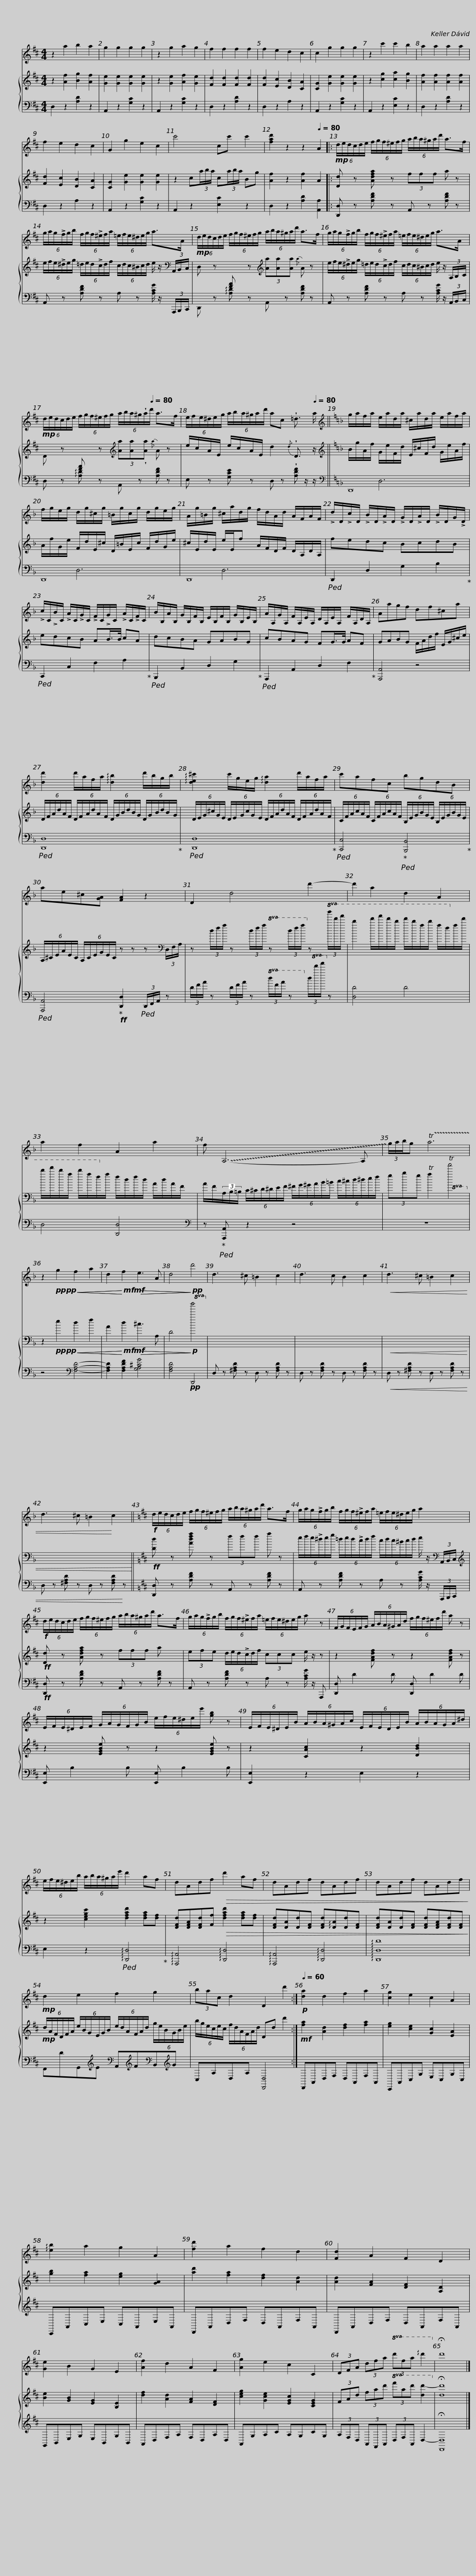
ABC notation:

X:1
%%score 1 { 2 | ( 3 4 ) }
L:1/8
M:4/4
I:linebreak $
K:D
V:1 treble
V:2 treble
V:3 bass
V:4 bass
V:1
 z2 a2 b2 a2 | g2 g2 g2 g2 | z2 g2 a2 g2 | f2 f2 f2 f2 | f2 e2 d2 c2 | %5
 c2 g2 g2 g2 | z2 c'2 c'2 b2 |$ a2 a2 a2 a2 | f2 e2 d2 c2 | G2 g2 e2 c2 | %10
 c'4 cc' c'2 | [fad']2 z2 z2[Q:1/4=80] A2 |:$!mp! (6:4:6d/e/d/c/d/e/ (6:4:6f/g/f/^e/f/g/ (6:4:6a/b/a/^g/a/d'/ a>f |$ (6:4:6g/a/g/!>!f/g/b/ (6:4:6f/g/f/!>!^e/f/a/ (6:4:6=e/f/e/^d/e/g/ a>A |$!mp! (6:4:6d/e/d/c/d/e/ (6:4:6f/g/f/^e/f/g/ (6:4:6a/b/a/^g/a/d'/ a>f |$ %15
 (6:4:6g/a/g/!>!f/g/b/ (6:4:6f/g/f/!>!^e/f/a/ (6:4:6=e/f/e/^d/e/g/ a>A |$!mp! (6:4:6d/e/d/c/d/e/ (6:4:6f/g/f/^e/f/g/ (6:4:6a/b/a/^g/[Q:1/8=25]!wedge!a/[Q:1/4=80]d'/ a>f |$ (6:4:6e/f/e/^d/e/g/ (6:4:6a/b/a/^g/a/d'/ ac[Q:1/8=60] !wedge!=d3/2[Q:1/4=80] a/ ||$[K:F][K:treble] g/a/f/a/ e/a/d/a/ ^c/a/d/a/ e/a/f/a/ | f/g/e/g/ d/g/^c/g/ =B/g/c/g/ d/g/e/g/ |$ %20
 A/g/=B/g/ ^c/a/d/g/ f/d/A/d/ A/F/A/F/ | !>!d/D/!>!c/D/ !>!B/D/!>!A/D/ !>!G/D/!>!A/D/ !>!B/D/G/!>!D/ |$ !>!c/C/!>!B/C/ !>!A/C/!>!G/C/ !>!F/C/!>!G/C/ !>!A/C/!>!F/C/ | B/B,/A/B,/ G/B,/F/B,/ E/B,/F/B,/ G/B,/E/B,/ |$ A/A,/G/A,/ F/A,/E/A,/ D/A,/E/A,/ F/A,/D/A,/ | %25
 Aagf df^ca |$ [dd']2 d'/a/f/a/ !arpeggio![db]2 d'/b/g/b/ |$ !arpeggio![de^c']2 c'/g/e/g/ !arpeggio![da]2 d'/a/f/a/ |$ c'afc bgdB | ae^c[GA] [FA]2 z2 |$ %30
 D2 d4 d'2- | d'2 a2 d2 A2 |$ a2 f2 A2 a2 | f !~(!A,6- A, |$ (3!~)!g/a/b/g !trill(!Ta6!trill)! | %35
 z2!pp!!pp! g2!<(!!<(! f2 a2 | d2!<)!!<)!!mf!!mf! f2!>(!!>(! e3 A | d4!>)!!>)!!pp! d'4 | d3 ^c =B2 c2 | d3 c B2 c2 |$ %40
!<(! d3 ^c =B2 c2 | d3 ^c =B2!<)! c2 ||$[K:D]!f! (6:4:6d/e/d/c/d/e/ (6:4:6f/g/f/^e/f/g/ (6:4:6a/b/a/^g/a/d'/ a>f |$ (6:4:6g/a/g/!>!f/g/b/ (6:4:6f/g/f/!>!^e/f/a/ (6:4:6=e/f/e/^d/e/g/ a2 |$!f! (6:4:6d/e/d/c/d/e/ (6:4:6f/g/f/^e/f/g/ (6:4:6a/b/a/^g/a/d'/ a>f |$ %45
 (6:4:6g/a/g/!>!f/g/b/ (6:4:6f/g/f/!>!^e/f/a/ (6:4:6=e/f/e/^d/e/g/ a z |$ (6:4:6F/G/F/E/F/G/ (6:4:6A/B/A/^G/A/d/ (6:4:6f/g/f/^e/f/d'/ a z | (6:4:6E/F/E/^D/E/F/ (6:4:6G/A/G/F/G/B/ (6:4:6e/f/e/^d/e/e'/ [gb] z |$ (6:4:6E/F/E/^D/E/B/ (6:4:6A/B/A/^G/A/c/ (6:4:6E/F/E/D/E/B/ (6:4:6A/B/A/G/A/^d/ |$ (6:4:6e/f/e/^d/e/b/ (6:4:6a/b/a/^g/a/e'/ d'2 af | %50
 dAdf!>(! d'2 af | dAdf dAdf |$ dAdf dAdf!>)! |!mp! d2 e2 f2 g2 |$ (3bac d2 D2 d'2 :| %55
[Q:1/4=60]!p! [da]2 d2 f2 a2 | [cg]2 e2 c2 A2 | !arpeggio![eb]2 a2 g2 A2 |$ [fd']2 a2 f2 d2 | [Fd]2 A2 F2 D2 | %60
 [Ge]2 B2 G2 E2 | [Af]2 d2 A2 F2 | [Ag]2 e2 c2 C2 |$ (3DFA (3dfa!8va(! (3d'f'a' !arpeggio!d''2-!8va)! | !fermata!d'8 |] %65
V:2
 z2 [Af]2 [Bg]2 [Af]2 | [Ge]2 [Ge]2 [Ge]2 [Ge]2 | z2 [Ge]2 [Af]2 [Ge]2 | [Fd]2 [Fd]2 [Fd]2 [Fd]2 | [Fd]2 [Ec]2 [DB]2 [CA]2 | %5
 [CG]2 [Ge]2 [Ge]2 [Ge]2 | z2 [cg]2 [ca]2 [Bg]2 |$ [Af]2 [Af]2 [Af]2 [Af]2 | [Fd]2 [Ec]2 [DB]2 [CA]2 | [CG]2 [Ge]2 [Ge]2 [Ge]2 | %10
 z2 c(3a/b/a/ c(3a/b/a/ Bg | [Af]2 z2 [Af]2 A2 |:$ [Dd] z [Adfa] z (3fff a z |$ (6:4:6e/f/e/!>!^d/e/g/ (6:4:6=d/e/d/!>!c/d/f/ (6:4:6c/d/c/^B/c/d/ e/ z/[K:bass] (3A,,/B,,/C,/ |$ D, z[I:staff +1] [FA][I:staff -1] z[K:treble] (3[Aa][Aa][Aa]{/a} A z |$ %15
 (6:4:6e/f/e/!>!^d/e/g/ (6:4:6=d/e/d/!>!c/d/f/ (6:4:6c/d/c/^B/c/d/ e/ z/ (3A,/B,/C/ |$ D z[I:staff +1] [FA][I:staff -1] z[K:treble] (3[Aa][Aa]!wedge![Aa]{/a} A z |$ e/c/A/E/ e/c/A/E/ d2{/d} !wedge!D3/2 z/ ||$[K:F][K:treble] B/g/A/f/ G/e/F/d/ E/^c/F/d/ G/e/A/f/ | A/f/G/e/ F/d/E/^c/ D/=B/E/c/ F/d/G/e/ |$ %20
 ^c/E/d/E/ e/E/f A/F/D/F/ D/A,/D/A,/ | fedc BcdB |$ edcB AB/>B/ cA | dcBA GABG |$ cBAG FG/>G/ AF | %25
 GABG F/A/d/f/ E/G/^c/e/ |$ (6:4:6D/F/A/d/A/F/ (6:4:6D/F/A/d/A/F/ (6:4:6D/G/B/d/B/G/ (6:4:6D/G/B/d/B/G/ |$ (6:4:6D/E/G/^c/G/E/ (6:4:6D/E/G/c/G/E/ (6:4:6D/F/A/d/A/F/ (6:4:6D/F/A/d/A/F/ |$ (6:4:6C/F/A/c/A/F/ (6:4:6C/F/A/c/A/F/ (6:4:6B,/E/G/B/G/E/ (6:4:6B,/E/G/B/G/E/ | (6:4:6A,/^C/E/A/E/C/ (6:4:6A,/C/E/G/E/C/ z z z[K:bass] (3D,/F,/A,/ |$ %30
 z (3d/f/a/ z (3d/f/a/!8va(! z (3d'/f'/a'/!8va)! z!8va(! (3d''/f''/a''/ | d''2 f''/a''/f''/d''/ f''/d''/a'/d''/ a'/f'/!8va)!!8va(!a'/f'/ |$ d'/f'/d'/a/ d'/a/f/!8va)!a/ f/d/f/d/ A/d/A/F/ | A/F/(3A,/B,/=B,/ (6:4:6C/^C/D/^D/E/F/ (6:4:6^F/G/^G/A/B/=B/ (6:4:6c/^c/d/^d/e/f/ |$ (3gbg Ta2!8va(! Ta'4!8va)! | %35
 z2!pp!!pp! e2!<(!!<(! d2 f2 | A2!<)!!<)!!mf!!mf! d2!>(!!>(! ^c3 A, | D4!>)!!>)!!p!!8va(! d''4!8va)! | x8 | x8 |$ %40
!<(! x8 | x8!<)! ||$[K:D]!ff! [Dd] z [Adfa] z (3fff a z |$ (6:4:6e/f/e/!>!^d/e/g/ (6:4:6=d/e/d/!>!c/d/f/ (6:4:6c/d/c/^B/c/d/ e/ z/[K:bass] (3A,,/B,,/C,/ |$[K:treble]!ff! [Dd] z [Adfa] z (3fff a x |$ %45
 (3efe (6:4:6d/e/d/!>!c/d/f/ (3ccc e/ z/ z |$ z2 [FAdf] z z2 [FAdf] z | z2 [EGBe] z z2 [EGBe] z |$ z2 [CAc]2 z2 [DBd]2 |$ z2 [cegc']2 [dfad']2 [dfa][df] | %50
 [DFd][DFA][DFd][Ff]!>(! [dfad']2 [dfa][df] | [DFd][DA][Dd][DF] [DFd]!arpeggio![DA][Dd][DF] |$ [DFd][DA][Dd][DF] [DFd][DFA][DFd][DF]!>)! |!mp! (6:4:6d/A/F/D/F/A/ (6:4:6e/B/G/E/G/B/ (6:4:6e/d/A/F/A/d/ (6:4:6g/e/B/G/B/e/ |$ (6:4:6b/g/e/c/e/c/ (6:4:6f/d/A/F/A/d/ Dd d'2 :| %55
!mf! [fa]2 [Ad]2 [df]2 [fa]2 | [eg]2 [ce]2 [Gc]2 [EA]2 | [gb]2 [fa]2 [eg]2 [GA]2 |$ [ad']2 [fa]2 [df]2 [Ad]2 | [Ad]2 [FA]2 [DF]2 [A,D]2 | %60
 [Be]2 [GB]2 [EG]2 [B,E]2 | [df]2 [Ad]2 [FA]2 [DF]2 | [ceg]2 [Gce]2 [EGc]2 [CEG]2 |$ (3FAd (3fad'!8va(! (3f'a'd'' [d'd'']2-!8va)! | !fermata![dd']8 |] %65
V:3
 D,2 z2 [A,D]2 z2 | A,,2 z2 [G,C]2 z2 | A,,2 z2 [G,C]2 z2 | D,2 z2 [A,D]2 z2 | D,2 z2 A,2 z2 | %5
 A,,2 z2 [G,C]2 z2 | A,,2 z2 [E,C]2 z2 |$ D,2 z2 [A,D]2 z2 | D,2 z2 A,2 z2 | A,,2 z2 [G,C]2 z2 | %10
 A,,2 z2 [E,C]2 z2 | D,2 z2 [A,D]2 [A,,A,]2 |:$ [D,,D,] z [A,DF] z A,, z [A,DF] z |$ A,, z [A,DF] z A, z [A,CG]/ z/ (3A,,,/B,,,/C,,/ |$ D,, z !arpeggio![A,D] z A,, z [A,DF] z |$ %15
 A,, z [A,DF] z A, z [A,CG]/ z/ (3A,,/B,,/C,/ |$ D, z !arpeggio![A,D] z A,, z [A,DF] z |$ E, z [G,CE] z D, z !wedge![A,DF] z/ z/ ||$[K:F][K:bass] D,,8 | D,,8 |$ %20
 D,,8 |!ped! D,,2 D,2 G,2 B,2!ped-up! |$!ped! C,,2 C,2 F,2 A,2!ped-up! |!ped! B,,,2 B,,2 D,2 G,2!ped-up! |$!ped! A,,,2 A,,2 D,2 F,2!ped-up! | %25
 [A,,,A,,]4 z4 |$!ped! [D,,D,]8!ped-up! |$!ped! [D,,D,]8!ped-up! |$!ped! [C,,C,]4!ped-up!!ped! [B,,,B,,]4!ped-up! |!ped! [A,,,A,,]4!ped-up!!ff! [D,,D,]2!ped! (3D,,/F,,/A,,/ z |$ %30
 (3D/F/A/ z (3D/F/A/ z!8va(! (3d/f/a/ z!8va)!!8va(! (3d'/f'/a'/!8va)! z | [D,D]4 D4 |$ D,4 [D,,D,]4 |[K:bass] z!ped-up!!ped! [A,,,A,,] z2 z4 |$ z8 | %35
 z4[K:bass] [F,A,D]4- | [F,A,D]2 [F,A,DF]2 [G,A,^CG]4 | [F,A,D]4!pp! D,,4 | D, z [^F,A,D] z D, z [F,A,D] z | D, z [F,A,D] z D, z [F,A,D] z |$ %40
!<(! D, z [^F,A,D] z D, z [F,A,D] z | D, z [^F,A,D] z D, z [F,A,D]!<)! z ||$[K:D] [D,,D,] z [A,DF] z A,, z [A,DF] z |$ A,, z [A,DF] z A, z [A,CG]/ z/ (3A,,,/B,,,/C,,/ |$!ff! [D,,D,] z [A,DF] z A,, z [A,DF] z |$ %45
 A,, z [A,DF] z A, z [A,CG]/ z/ A,,, |$ [D,,D,] D2 D [D,,D,] D2 D | [E,,E,] B,2 B, [E,,E,] B,2 B, |$ [E,,E,]2 z2 E,2 z2 |$ E,2 z2!ped! !arpeggio![D,,D,]4!ped-up! | %50
 !arpeggio![A,,,A,,]4 !arpeggio![D,,D,]4 | !arpeggio![A,,,A,,]4 !arpeggio![D,,D,]4 |$ !arpeggio![D,,D,D]8 | F,,DG,,[K:treble]E[K:bass] A,,[K:treble]F[K:bass]B,,[K:treble]G |$ C,A,D,A, [D,,D,]4 :| %55
 D,,A,,D,F, D,A,,F,A,, | C,,A,,C,G, E,C,G,C, | C,,A,,C,E, C,A,,E,A,, |$ D,,A,,D,F, D,A,,F,A,, | D,,A,,D,F, D,A,,F,A,, | %60
 G,,B,,E,G, E,B,,G,B,, | A,,D,F,A, F,D,A,D, | A,,G,A,C A,G,CG, |$ (3A,F,D, (3A,,F,,A,, (3D,F,A,, D,2- | !fermata![D,,D,]8 |] %65
V:4
 x8 | x8 | x8 | x8 | x8 | %5
 x8 | x8 |$ x8 | x8 | x8 | %10
 x8 | x8 |:$ x8 |$ x8 |$ x8 |$ %15
 x8 |$ x7 x |$ x8 ||$[K:F][K:bass] x2 D,6 | x2 D,6 |$ %20
 x2 D,6 | x8 |$ x8 | x8 |$ x8 | %25
 x8 |$ x8 |$ x8 |$ x8 | x8 |$ %30
 x4!8va(! x2!8va)!!8va(! x!8va)! x | x8 |$ x8 |[K:bass] x8 |$ x8 | %35
 x4[K:bass] x4 | x8 | x8 | x8 | x8 |$ %40
 x8 | x8 ||$[K:D] x8 |$ x8 |$ x8 |$ %45
 x8 |$ x8 | x8 |$ x8 |$ x8 | %50
 x8 | x8 |$ x8 | x3[K:treble] x[K:bass] x[K:treble] x[K:bass] x[K:treble] x |$ x8 :| %55
 x8 | x8 | x8 |$ x8 | x8 | %60
 x8 | x8 | x8 |$ x8 | x8 |] %65
